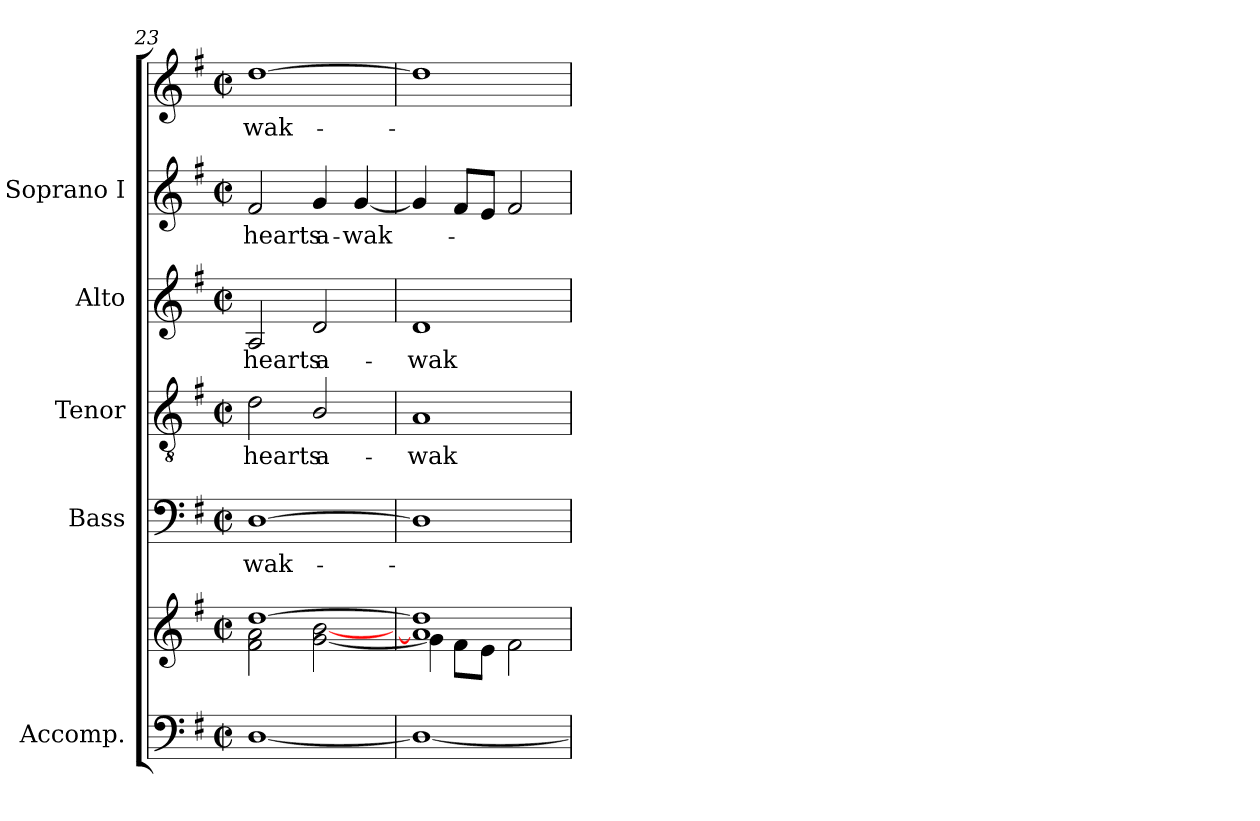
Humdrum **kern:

**kern	**kern	**kern	**text	**kern	**text	**kern	**text	**kern	**text	**kern	**text
*part5	*part5	*part4	*part4	*part3	*part3	*part2	*part2	*part1	*part1	*part1	*part1
*staff7	*staff6	*staff5	*staff5	*staff4	*staff4	*staff3	*staff3	*staff2	*staff2	*staff1	*staff1
*I"Accomp.	*	*I"Bass	*	*I"Tenor	*	*I"Alto	*	*I"Soprano I	*	*	*
*	*	*I'B	*	*I'T	*	*I'A	*	*I'S	*	*	*
*clefF4	*clefG2	*clefF4	*	*clefGv2	*	*clefG2	*	*clefG2	*	*clefG2	*
*k[f#]	*k[f#]	*k[f#]	*	*k[f#]	*	*k[f#]	*	*k[f#]	*	*k[f#]	*
*G:	*G:	*G:	*	*G:	*	*G:	*	*G:	*	*G:	*
*M2/2	*M2/2	*M2/2	*	*M2/2	*	*M2/2	*	*M2/2	*	*M2/2	*
*met(c|)	*met(c|)	*met(c|)	*	*met(c|)	*	*met(c|)	*	*met(c|)	*	*met(c|)	*
=23	=23	=23	=23	=23	=23	=23	=23	=23	=23	=23	=23
*^	*^	*	*	*	*	*	*	*	*	*	*
!	!	!	!	!	!LO:LY:b	!	!LO:LY:b	!	!LO:LY:b	!	!LO:LY:b	!	!LO:LY:b
1ryy	[1D	[1dd/	2f#\ 2a\	[1D	-wak-	2d	hearts	2A	hearts	2f#	hearts	[1dd	wak-
!	!	!	!	!	!	!	!LO:LY:b	!	!LO:LY:b	!	!LO:LY:b	!	!
.	.	.	[2g\ [2b\	.	.	2B/	a-	2d	a-	4g	a-	.	.
!	!	!	!	!	!	!	!	!	!	!	!LO:LY:b	!	!
.	.	.	.	.	.	.	.	.	.	[4g	-wak-	.	.
=24	=24	=24	=24	=24	=24	=24	=24	=24	=24	=24	=24	=24	=24
!	!	!	!	!	!	!	!LO:LY:b	!	!LO:LY:b	!	!	!	!
1ryy	1D_	1a/] 1dd/]	4g\]	1D]	.	1A	-wak-	1d	-wak-	4g]	.	1dd]	.
.	.	.	8f#\L	.	.	.	.	.	.	8f#L	.	.	.
.	.	.	8e\J	.	.	.	.	.	.	8eJ	.	.	.
.	.	.	2f#\	.	.	.	.	.	.	2f#	.	.	.
*v	*v	*	*	*	*	*	*	*	*	*	*	*	*
*	*v	*v	*	*	*	*	*	*	*	*	*	*
=	=	=	=	=	=	=	=	=	=	=	=
*-	*-	*-	*-	*-	*-	*-	*-	*-	*-	*-	*-
